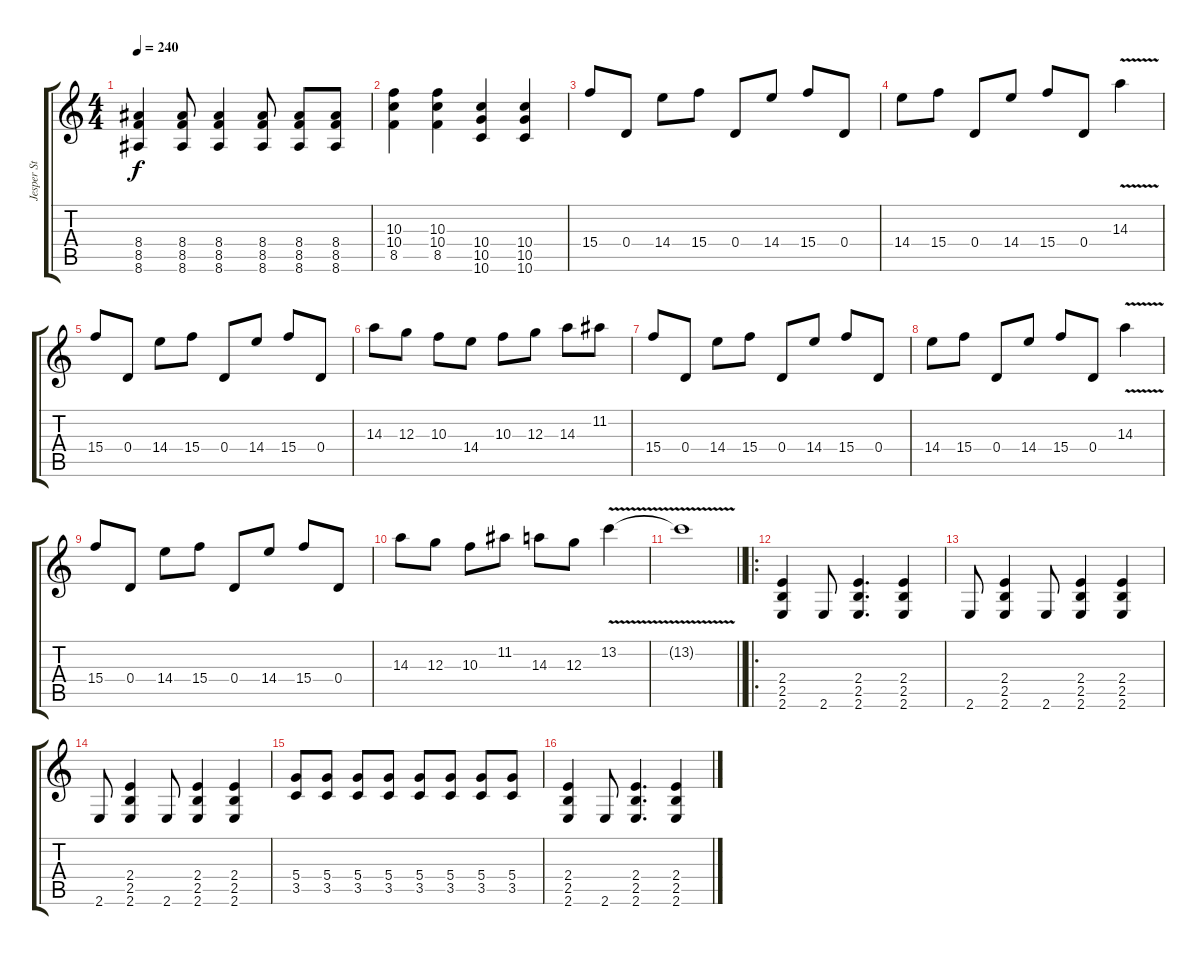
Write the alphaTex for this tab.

\track (" Jesper Strömblad" " Jesper St") {instrument distortionguitar}
\staff {score tabs}
\tuning (E4 B3 G3 D3 A2 D2) {hide}
\ts (4 4)
\tempo 240
\clef g2
\ks c
(8.4 8.5 8.6).4{dy f} (8.4 8.5 8.6).8 (8.4 8.5 8.6).4 (8.4 8.5 8.6).8 (8.4 8.5 8.6).8 (8.4 8.5 8.6).8 |
(10.3 10.4 8.5).4 (10.3 10.4 8.5).4 (10.4 10.5 10.6).4 (10.4 10.5 10.6).4 |
15.4.8 0.4.8 14.4.8 15.4.8 0.4.8 14.4.8 15.4.8 0.4.8 |
14.4.8 15.4.8 0.4.8 14.4.8 15.4.8 0.4.8 14.3{v}.4 |
15.4.8 0.4.8 14.4.8 15.4.8 0.4.8 14.4.8 15.4.8 0.4.8 |
14.3.8 12.3.8 10.3.8 14.4.8 10.3.8 12.3.8 14.3.8 11.2.8 |
15.4.8 0.4.8 14.4.8 15.4.8 0.4.8 14.4.8 15.4.8 0.4.8 |
14.4.8 15.4.8 0.4.8 14.4.8 15.4.8 0.4.8 14.3{v}.4 |
15.4.8 0.4.8 14.4.8 15.4.8 0.4.8 14.4.8 15.4.8 0.4.8 |
14.3.8 12.3.8 10.3.8 11.2.8 14.3.8 12.3.8 13.2{v}.4 |
\barLineRight lightlight
13.2{t}.1 |
\ro
(2.4 2.5 2.6).4 2.6.8 (2.4 2.5 2.6).4{d} (2.4 2.5 2.6).4 |
2.6.8 (2.4 2.5 2.6).4 2.6.8 (2.4 2.5 2.6).4 (2.4 2.5 2.6).4 |
2.6.8 (2.4 2.5 2.6).4 2.6.8 (2.4 2.5 2.6).4 (2.4 2.5 2.6).4 |
(5.4 3.5).8 (5.4 3.5).8 (5.4 3.5).8 (5.4 3.5).8 (5.4 3.5).8 (5.4 3.5).8 (5.4 3.5).8 (5.4 3.5).8 |
(2.4 2.5 2.6).4 2.6.8 (2.4 2.5 2.6).4{d} (2.4 2.5 2.6).4
